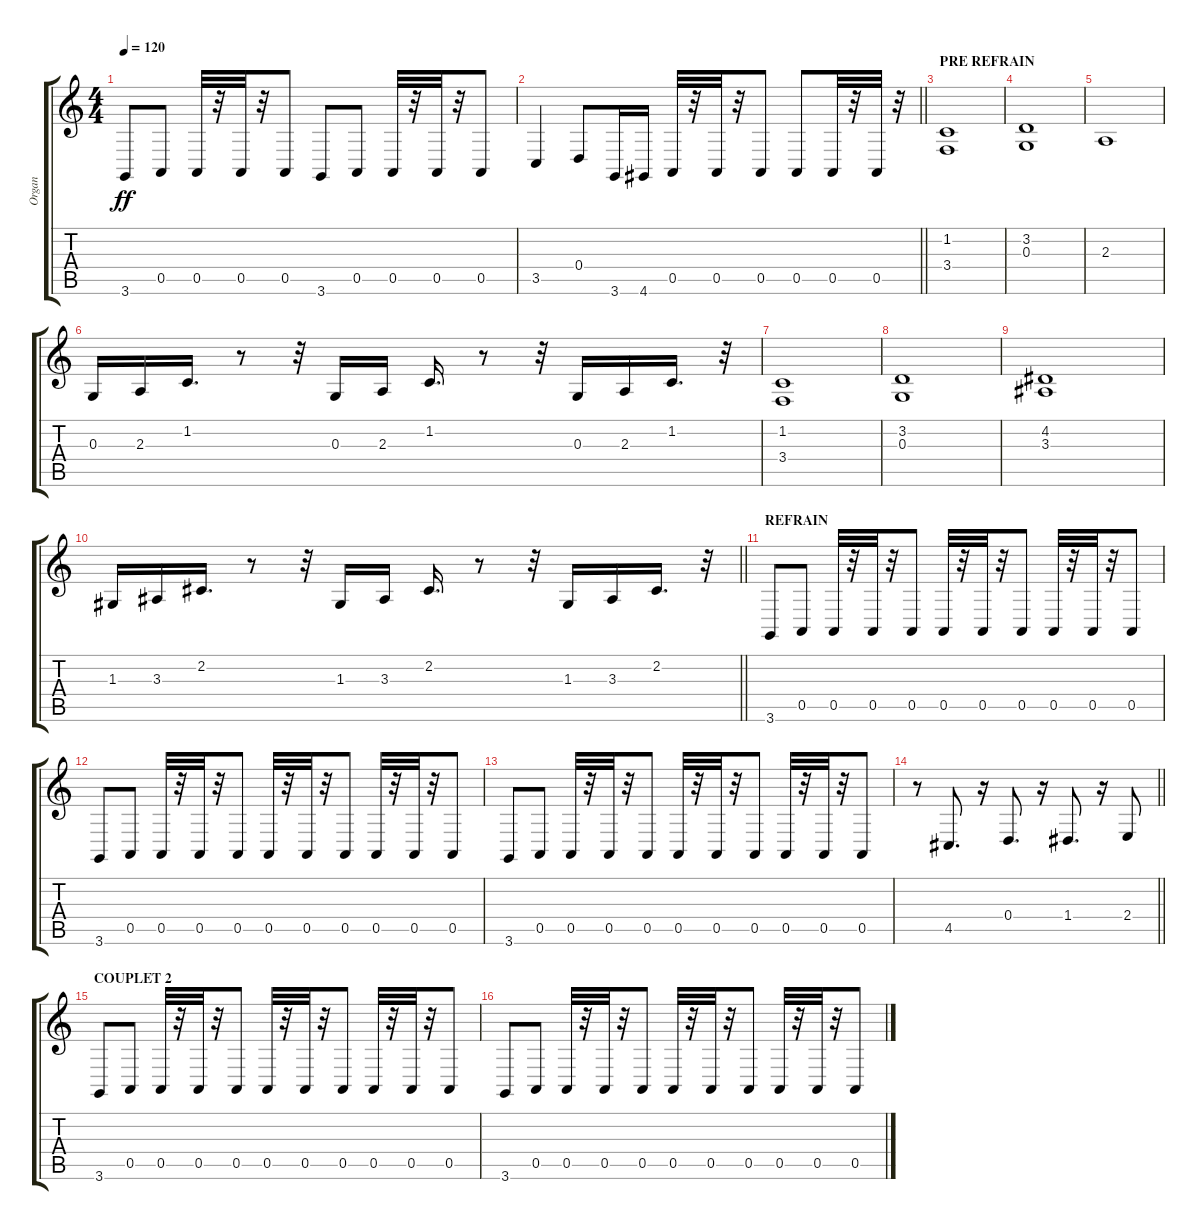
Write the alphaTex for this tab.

\track ("Organ " "Organ ") {instrument drawbarorgan}
\staff {score tabs}
\tuning (E4 B3 G3 D3 A2 E2) {hide}
\ts (4 4)
\tempo 120
\clef g2
\ks c
3.6.8{dy ff} 0.5.8 0.5.32 r.32 0.5.32 r.32 0.5.8 3.6.8 0.5.8 0.5.32 r.32 0.5.32 r.32 0.5.8 |
\barLineRight lightlight
3.5.4 0.4.8 3.6.16 4.6.16 0.5.32 r.32 0.5.32 r.32 0.5.8 0.5.8 0.5.32 r.32 0.5.32 r.32 |
\section ("" "PRE REFRAIN")
(1.2 3.4).1 |
(3.2 0.3).1 |
2.3.1 |
0.3.16 2.3.16 1.2.16{d} r.8 r.32 0.3.16 2.3.16 1.2.16{d} r.8 r.32 0.3.16 2.3.16 1.2.16{d} r.32 |
(1.2 3.4).1 |
(3.2 0.3).1 |
(4.2 3.3).1 |
\barLineRight lightlight
1.3.16 3.3.16 2.2.16{d} r.8 r.32 1.3.16 3.3.16 2.2.16{d} r.8 r.32 1.3.16 3.3.16 2.2.16{d} r.32 |
\section ("" "REFRAIN")
3.6.8 0.5.8 0.5.32 r.32 0.5.32 r.32 0.5.8 0.5.32 r.32 0.5.32 r.32 0.5.8 0.5.32 r.32 0.5.32 r.32 0.5.8 |
3.6.8 0.5.8 0.5.32 r.32 0.5.32 r.32 0.5.8 0.5.32 r.32 0.5.32 r.32 0.5.8 0.5.32 r.32 0.5.32 r.32 0.5.8 |
3.6.8 0.5.8 0.5.32 r.32 0.5.32 r.32 0.5.8 0.5.32 r.32 0.5.32 r.32 0.5.8 0.5.32 r.32 0.5.32 r.32 0.5.8 |
\barLineRight lightlight
r.8 4.5.8{d} r.16 0.4.8{d} r.16 1.4.8{d} r.16 2.4.8 |
\section ("" "COUPLET 2")
3.6.8 0.5.8 0.5.32 r.32 0.5.32 r.32 0.5.8 0.5.32 r.32 0.5.32 r.32 0.5.8 0.5.32 r.32 0.5.32 r.32 0.5.8 |
3.6.8 0.5.8 0.5.32 r.32 0.5.32 r.32 0.5.8 0.5.32 r.32 0.5.32 r.32 0.5.8 0.5.32 r.32 0.5.32 r.32 0.5.8
